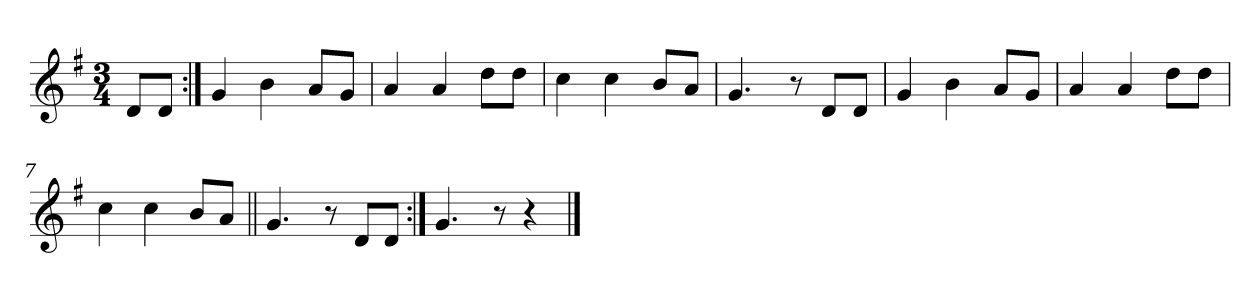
**kern
*part1
*staff1
*clefG2
*k[f#]
*G:
*M3/4
*MM60
=
8d/L
8d/J
=1:|!
4g
4b
8a/L
8g/J
=2
4a
4a
8dd\L
8dd\J
=3
4cc
4cc
8b/L
8a/J
=4
4.g
8r
8d/L
8d/J
=5
4g
4b
8a/L
8g/J
=6
4a
4a
8dd\L
8dd\J
=7
4cc
4cc
8b/L
8a/J
=8||
4.g
8r
8d/L
8d/J
=9:|!
4.g
8r
4r
==
*-
